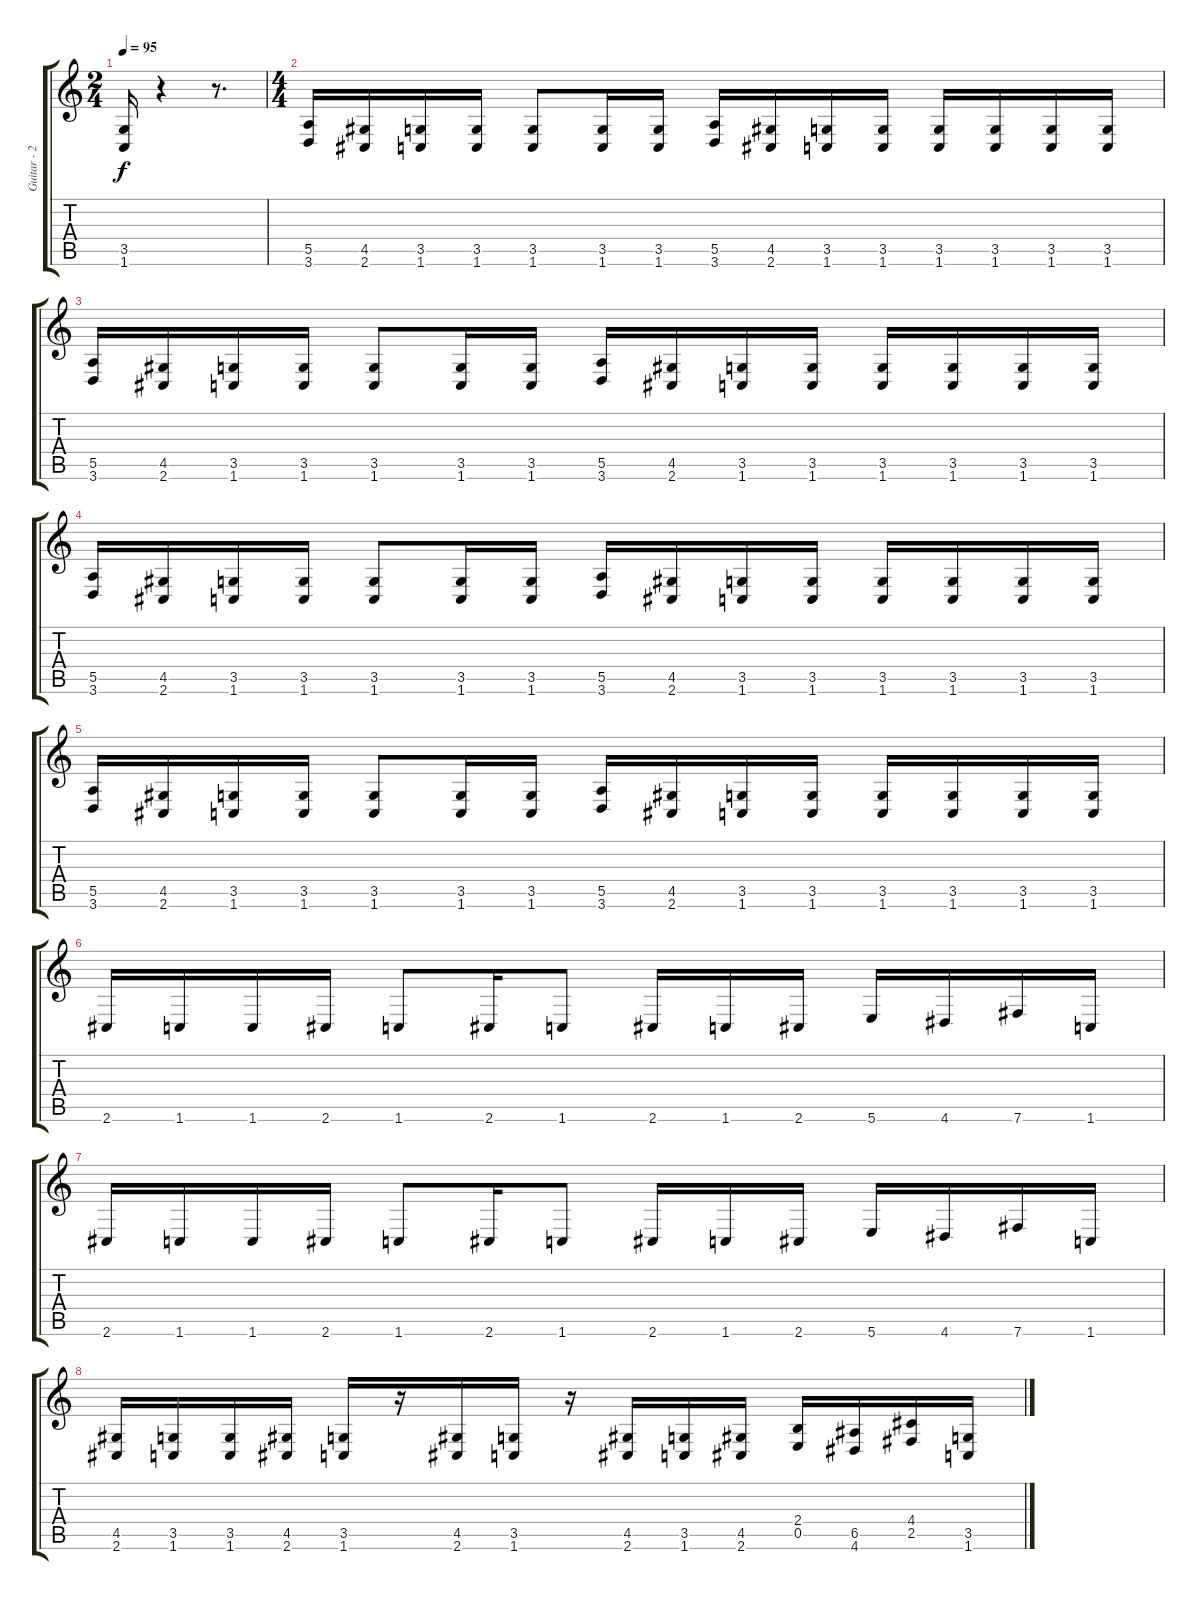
\track ("Guitar - 2" "Guitar - 2") {instrument overdrivenguitar}
\staff {score tabs}
\tuning (B3 G3 D3 A2 E2 B1) {hide}
\ts (2 4)
\tempo 95
\clef g2
\ks c
(3.5 1.6).16{dy f} r.4 r.8{d} |
\ts (4 4)
(5.5 3.6).16 (4.5 2.6).16 (3.5 1.6).16 (3.5 1.6).16 (3.5 1.6).8 (3.5 1.6).16 (3.5 1.6).16 (5.5 3.6).16 (4.5 2.6).16 (3.5 1.6).16 (3.5 1.6).16 (3.5 1.6).16 (3.5 1.6).16 (3.5 1.6).16 (3.5 1.6).16 |
(5.5 3.6).16 (4.5 2.6).16 (3.5 1.6).16 (3.5 1.6).16 (3.5 1.6).8 (3.5 1.6).16 (3.5 1.6).16 (5.5 3.6).16 (4.5 2.6).16 (3.5 1.6).16 (3.5 1.6).16 (3.5 1.6).16 (3.5 1.6).16 (3.5 1.6).16 (3.5 1.6).16 |
(5.5 3.6).16 (4.5 2.6).16 (3.5 1.6).16 (3.5 1.6).16 (3.5 1.6).8 (3.5 1.6).16 (3.5 1.6).16 (5.5 3.6).16 (4.5 2.6).16 (3.5 1.6).16 (3.5 1.6).16 (3.5 1.6).16 (3.5 1.6).16 (3.5 1.6).16 (3.5 1.6).16 |
(5.5 3.6).16 (4.5 2.6).16 (3.5 1.6).16 (3.5 1.6).16 (3.5 1.6).8 (3.5 1.6).16 (3.5 1.6).16 (5.5 3.6).16 (4.5 2.6).16 (3.5 1.6).16 (3.5 1.6).16 (3.5 1.6).16 (3.5 1.6).16 (3.5 1.6).16 (3.5 1.6).16 |
2.6.16 1.6.16 1.6.16 2.6.16 1.6.8 2.6.16 1.6.8 2.6.16 1.6.16 2.6.16 5.6.16 4.6.16 7.6.16 1.6.16 |
2.6.16 1.6.16 1.6.16 2.6.16 1.6.8 2.6.16 1.6.8 2.6.16 1.6.16 2.6.16 5.6.16 4.6.16 7.6.16 1.6.16 |
(4.5 2.6).16 (3.5 1.6).16 (3.5 1.6).16 (4.5 2.6).16 (3.5 1.6).16 r.16 (4.5 2.6).16 (3.5 1.6).16 r.16 (4.5 2.6).16 (3.5 1.6).16 (4.5 2.6).16 (2.4 0.5).16 (6.5 4.6).16 (4.4 2.5).16 (3.5 1.6).16
